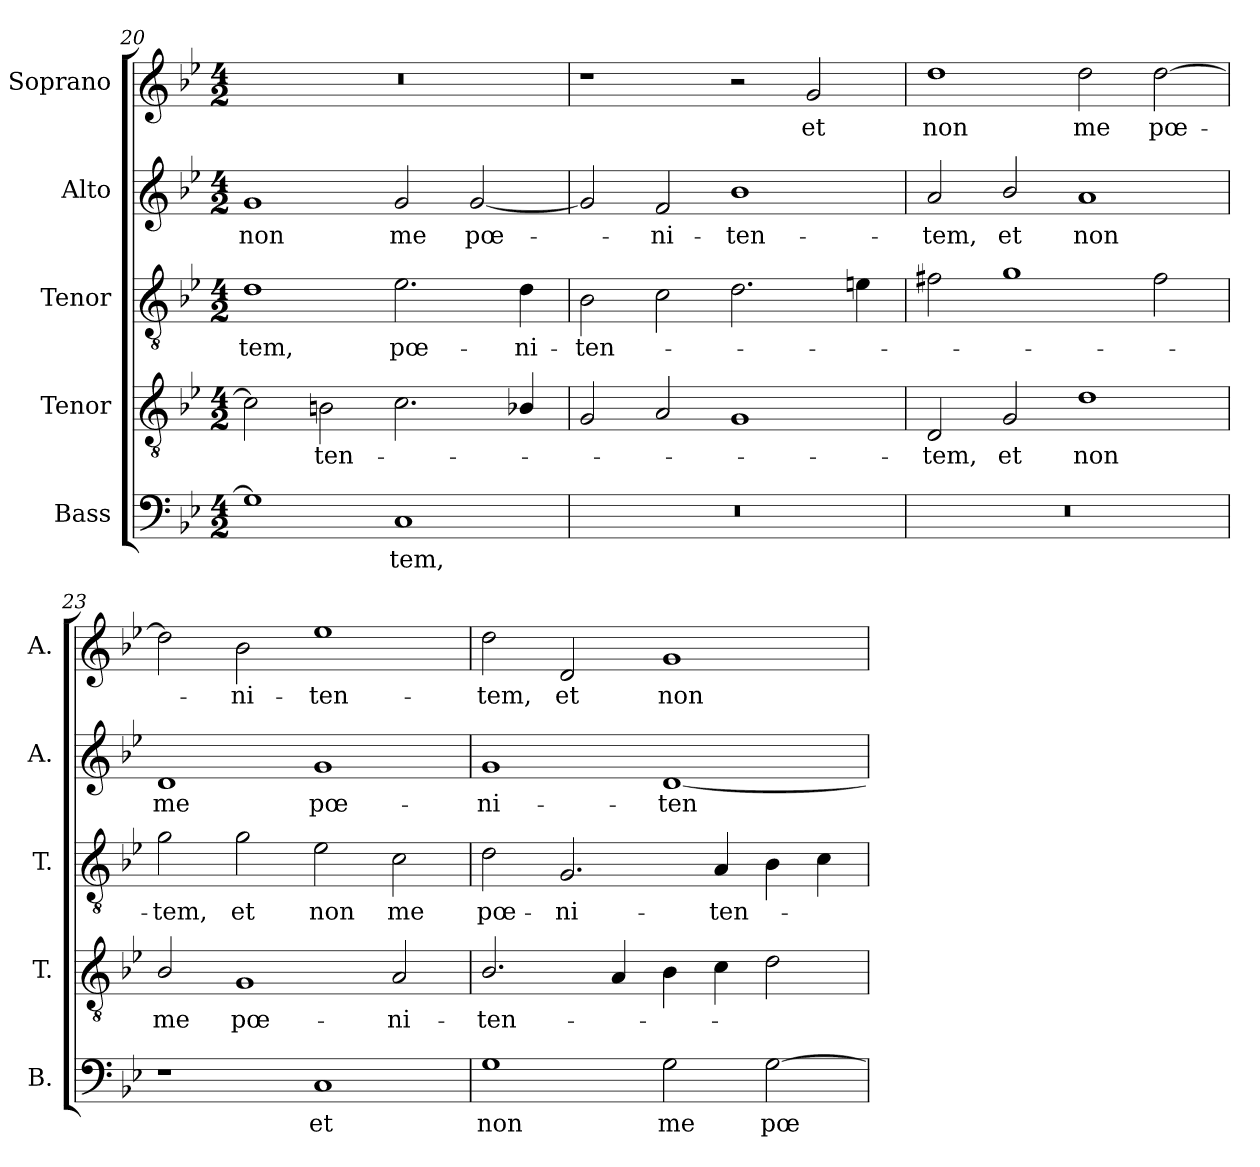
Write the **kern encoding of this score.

**kern	**text	**kern	**text	**kern	**text	**kern	**text	**kern	**text
*part5	*part5	*part4	*part4	*part3	*part3	*part2	*part2	*part1	*part1
*staff5	*staff5	*staff4	*staff4	*staff3	*staff3	*staff2	*staff2	*staff1	*staff1
*I"Bass	*	*I"Tenor	*	*I"Tenor	*	*I"Alto	*	*I"Soprano	*
*I'B.	*	*I'T.	*	*I'T.	*	*I'A.	*	*I'A.	*
!!LO:LB:g=z
*clefF4	*	*clefGv2	*	*clefGv2	*	*clefG2	*	*clefG2	*
*	*	*ITrd7c12	*	*ITrd7c12	*	*	*	*	*
*k[b-e-]	*	*k[b-e-]	*	*k[b-e-]	*	*k[b-e-]	*	*k[b-e-]	*
*B-:	*	*B-:	*	*B-:	*	*B-:	*	*B-:	*
*M4/2	*	*M4/2	*	*M4/2	*	*M4/2	*	*M4/2	*
=20	=20	=20	=20	=20	=20	=20	=20	=20	=20
!	!	!	!	!	!LO:LY:b:color=#000000	!	!	!	!
!	!	!	!	!	!	!	!LO:LY:b:color=#000000	!LO:N:vis=1	!
1Gi]	.	2Ci\]	.	1Di	-tem,	1gi	non	0r	.
!	!	!	!LO:LY:b:color=#000000	!	!	!	!	!	!
.	.	2BBni\	-ten-	.	.	.	.	.	.
!	!LO:LY:b:color=#000000	!	!	!	!	!	!	!	!
!	!	!	!	!	!LO:LY:b:color=#000000	!	!	!	!
!	!	!	!	!	!	!	!LO:LY:b:color=#000000	!	!
1Ci	-tem,	2.Ci\	.	2.E-i\	pœ-	2gi/	me	.	.
!	!	!	!	!	!	!	!LO:LY:b:color=#000000	!	!
.	.	.	.	.	.	[2gi/	pœ-	.	.
!	!	!	!	!	!LO:LY:b:color=#000000	!	!	!	!
.	.	4BB-Xi/	.	4Di\	-ni-	.	.	.	.
=21	=21	=21	=21	=21	=21	=21	=21	=21	=21
!LO:N:vis=1	!	!	!	!	!	!	!	!	!
!	!	!	!	!	!LO:LY:b:color=#000000	!	!	!	!
0r	.	2GGi/	.	2BB-i\	-ten-	2gi/]	.	1r	.
!	!	!	!	!	!	!	!LO:LY:b:color=#000000	!	!
.	.	2AAi/	.	2Ci\	.	2fi/	-ni-	.	.
!	!	!	!	!	!	!	!LO:LY:b:color=#000000	!	!
.	.	1GGi	.	2.Di\	.	1b-i	-ten-	2r	.
!	!	!	!	!	!	!	!	!	!LO:LY:b:color=#000000
.	.	.	.	.	.	.	.	2gi/	et
.	.	.	.	4Eni\	.	.	.	.	.
=22	=22	=22	=22	=22	=22	=22	=22	=22	=22
!LO:N:vis=1	!	!	!	!	!	!	!	!	!
!	!	!	!LO:LY:b:color=#000000	!	!	!	!	!	!
!	!	!	!	!	!	!	!LO:LY:b:color=#000000	!	!
!	!	!	!	!	!	!	!	!	!LO:LY:b:color=#000000
0r	.	2DDi/	-tem,	2F#Xi\	.	2ai/	-tem,	1ddi	non
!	!	!	!LO:LY:b:color=#000000	!	!	!	!	!	!
!	!	!	!	!	!	!	!LO:LY:b:color=#000000	!	!
.	.	2GGi/	et	1Gi	.	2b-i/	et	.	.
!	!	!	!LO:LY:b:color=#000000	!	!	!	!	!	!
!	!	!	!	!	!	!	!LO:LY:b:color=#000000	!	!
!	!	!	!	!	!	!	!	!	!LO:LY:b:color=#000000
.	.	1Di	non	.	.	1ai	non	2ddi\	me
!	!	!	!	!	!	!	!	!	!LO:LY:b:color=#000000
.	.	.	.	2F#i\	.	.	.	[2ddi\	pœ-
=23	=23	=23	=23	=23	=23	=23	=23	=23	=23
!	!	!	!LO:LY:b:color=#000000	!	!	!	!	!	!
!	!	!	!	!	!LO:LY:b:color=#000000	!	!	!	!
!	!	!	!	!	!	!	!LO:LY:b:color=#000000	!	!
1r	.	2BB-i/	me	2Gi\	-tem,	1di	me	2ddi\]	.
!	!	!	!LO:LY:b:color=#000000	!	!	!	!	!	!
!	!	!	!	!	!LO:LY:b:color=#000000	!	!	!	!
!	!	!	!	!	!	!	!	!	!LO:LY:b:color=#000000
.	.	1GGi	pœ-	2Gi\	et	.	.	2b-i\	-ni-
!	!LO:LY:b:color=#000000	!	!	!	!	!	!	!	!
!	!	!	!	!	!LO:LY:b:color=#000000	!	!	!	!
!	!	!	!	!	!	!	!LO:LY:b:color=#000000	!	!
!	!	!	!	!	!	!	!	!	!LO:LY:b:color=#000000
1Ci	et	.	.	2E-i\	non	1gi	pœ-	1ee-i	-ten-
!	!	!	!LO:LY:b:color=#000000	!	!	!	!	!	!
!	!	!	!	!	!LO:LY:b:color=#000000	!	!	!	!
.	.	2AAi/	-ni-	2Ci\	me	.	.	.	.
=24	=24	=24	=24	=24	=24	=24	=24	=24	=24
!	!LO:LY:b:color=#000000	!	!	!	!	!	!	!	!
!	!	!	!LO:LY:b:color=#000000	!	!	!	!	!	!
!	!	!	!	!	!LO:LY:b:color=#000000	!	!	!	!
!	!	!	!	!	!	!	!LO:LY:b:color=#000000	!	!
!	!	!	!	!	!	!	!	!	!LO:LY:b:color=#000000
1Gi	non	2.BB-i/	-ten-	2Di\	pœ-	1gi	-ni-	2ddi\	-tem,
!	!	!	!	!	!LO:LY:b:color=#000000	!	!	!	!
!	!	!	!	!	!	!	!	!	!LO:LY:b:color=#000000
.	.	.	.	2.GGi/	-ni-	.	.	2di/	et
.	.	4AAi/	.	.	.	.	.	.	.
!	!LO:LY:b:color=#000000	!	!	!	!	!	!	!	!
!	!	!	!	!	!	!	!LO:LY:b:color=#000000	!	!
!	!	!	!	!	!	!	!	!	!LO:LY:b:color=#000000
2Gi\	me	4BB-i\	.	.	.	[1di	-ten-	1gi	non
!	!	!	!	!	!LO:LY:b:color=#000000	!	!	!	!
.	.	4Ci\	.	4AAi/	-ten-	.	.	.	.
!	!LO:LY:b:color=#000000	!	!	!	!	!	!	!	!
[2Gi\	pœ-	2Di\	.	4BB-i\	.	.	.	.	.
.	.	.	.	4Ci\	.	.	.	.	.
=	=	=	=	=	=	=	=	=	=
*-	*-	*-	*-	*-	*-	*-	*-	*-	*-
